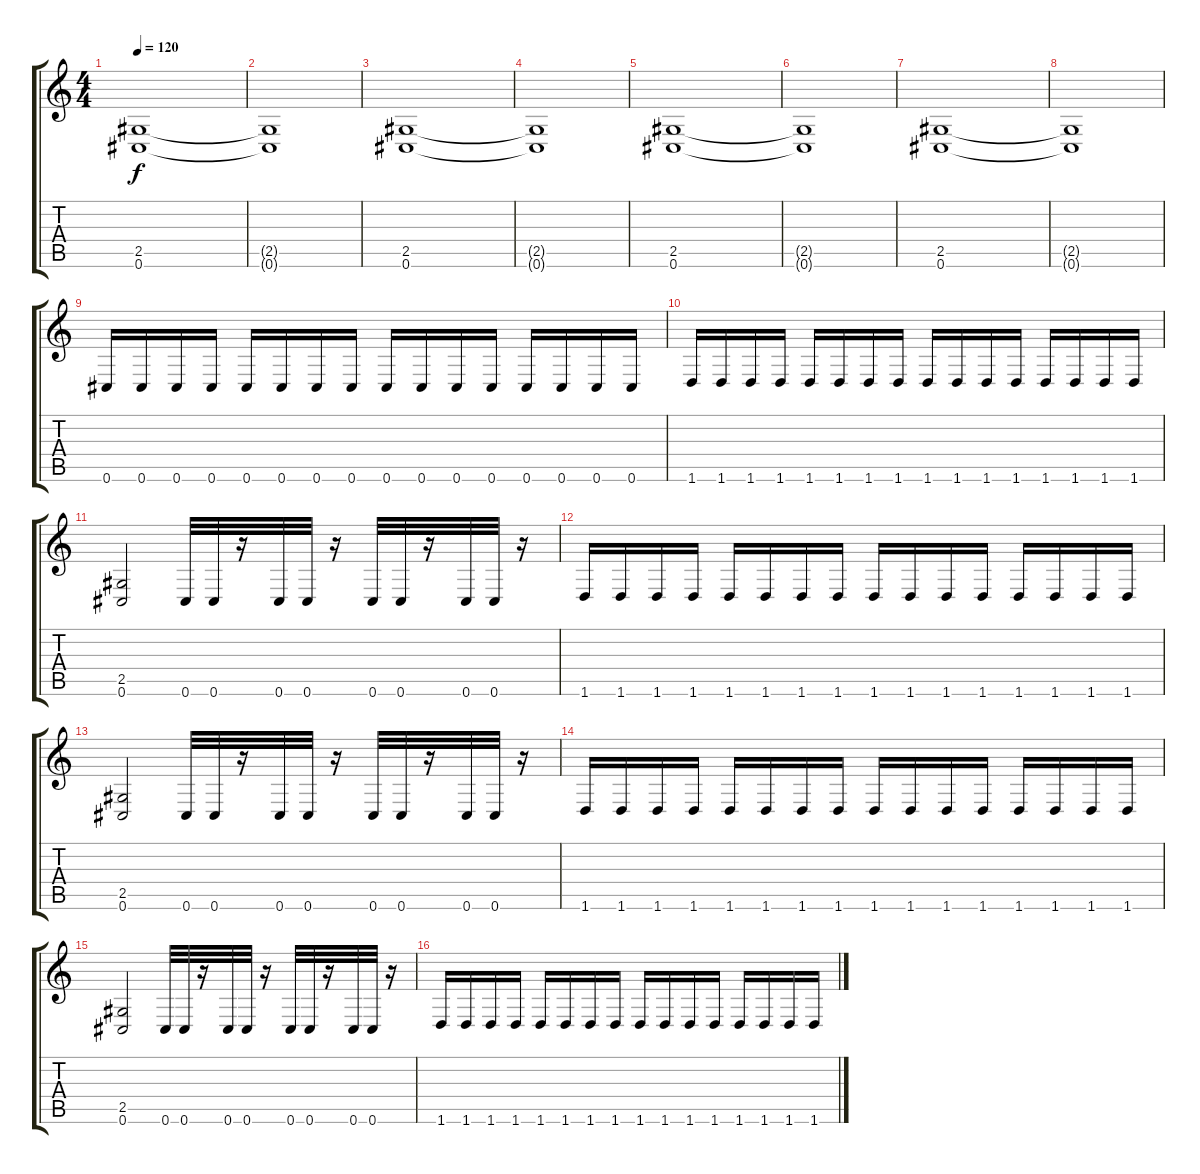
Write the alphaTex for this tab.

\track "" {instrument distortionguitar}
\staff {score tabs}
\tuning (Db4 Ab3 E3 B2 Gb2 Db2) {hide}
\ts (4 4)
\tempo 120
\clef g2
\ks c
(2.5 0.6).1{dy f instrument distortionguitar} |
(2.5{t} 0.6{t}).1 |
(2.5 0.6).1 |
(2.5{t} 0.6{t}).1 |
(2.5 0.6).1 |
(2.5{t} 0.6{t}).1 |
(2.5 0.6).1 |
(2.5{t} 0.6{t}).1 |
0.6.16 0.6.16 0.6.16 0.6.16 0.6.16 0.6.16 0.6.16 0.6.16 0.6.16 0.6.16 0.6.16 0.6.16 0.6.16 0.6.16 0.6.16 0.6.16 |
1.6.16 1.6.16 1.6.16 1.6.16 1.6.16 1.6.16 1.6.16 1.6.16 1.6.16 1.6.16 1.6.16 1.6.16 1.6.16 1.6.16 1.6.16 1.6.16 |
(2.5 0.6).2 0.6.32 0.6.32 r.16 0.6.32 0.6.32 r.16 0.6.32 0.6.32 r.16 0.6.32 0.6.32 r.16 |
1.6.16 1.6.16 1.6.16 1.6.16 1.6.16 1.6.16 1.6.16 1.6.16 1.6.16 1.6.16 1.6.16 1.6.16 1.6.16 1.6.16 1.6.16 1.6.16 |
(2.5 0.6).2 0.6.32 0.6.32 r.16 0.6.32 0.6.32 r.16 0.6.32 0.6.32 r.16 0.6.32 0.6.32 r.16 |
1.6.16 1.6.16 1.6.16 1.6.16 1.6.16 1.6.16 1.6.16 1.6.16 1.6.16 1.6.16 1.6.16 1.6.16 1.6.16 1.6.16 1.6.16 1.6.16 |
(2.5 0.6).2 0.6.32 0.6.32 r.16 0.6.32 0.6.32 r.16 0.6.32 0.6.32 r.16 0.6.32 0.6.32 r.16 |
1.6.16 1.6.16 1.6.16 1.6.16 1.6.16 1.6.16 1.6.16 1.6.16 1.6.16 1.6.16 1.6.16 1.6.16 1.6.16 1.6.16 1.6.16 1.6.16
